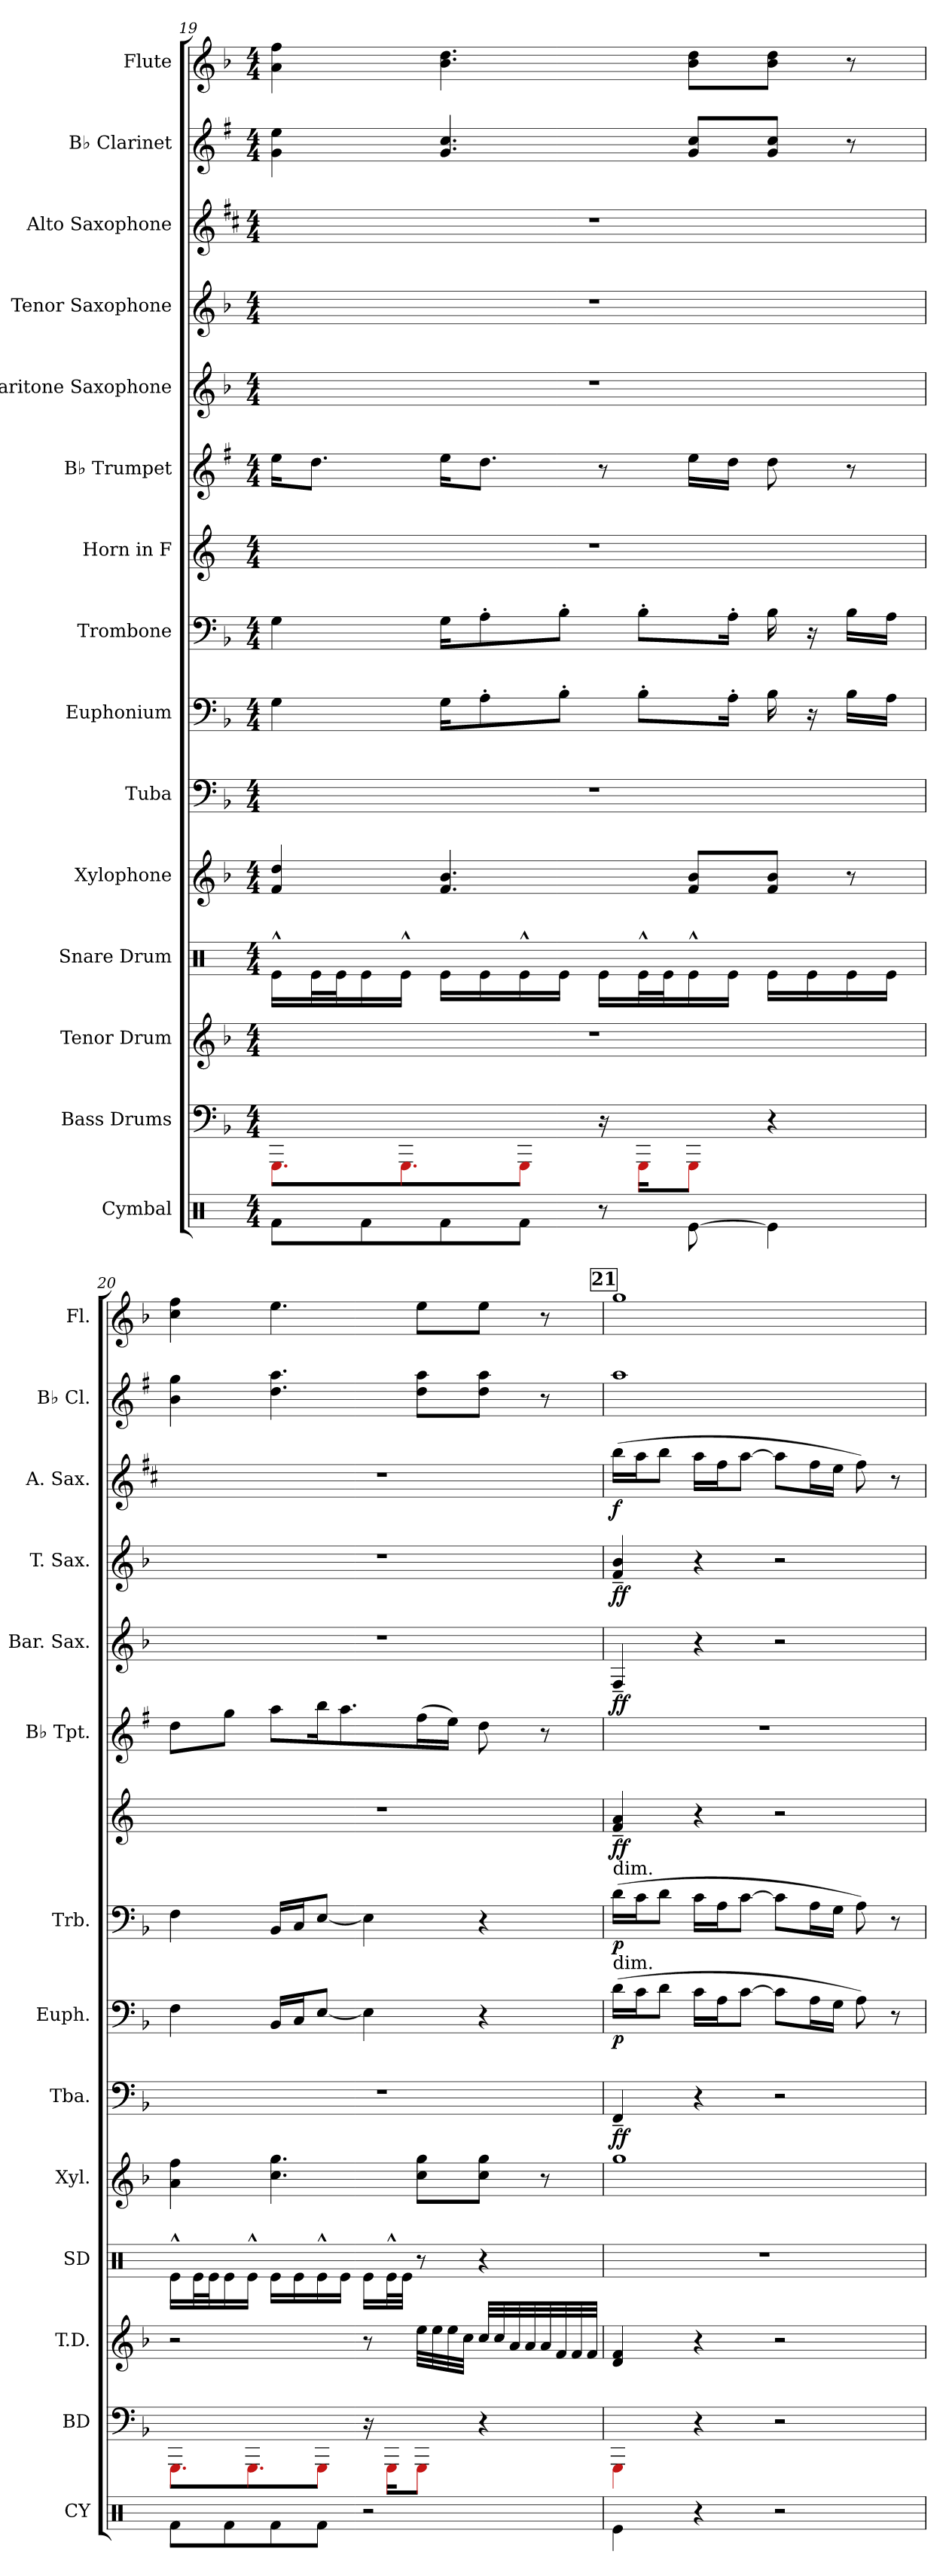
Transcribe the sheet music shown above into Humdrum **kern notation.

**kern	**kern	**kern	**kern	**kern	**kern	**dynam	**kern	**dynam	**kern	**dynam	**kern	**dynam	**kern	**kern	**dynam	**kern	**dynam	**kern	**dynam	**kern	**kern
*part15	*part14	*part13	*part12	*part11	*part10	*part10	*part9	*part9	*part8	*part8	*part7	*part7	*part6	*part5	*part5	*part4	*part4	*part3	*part3	*part2	*part1
*staff15	*staff14	*staff13	*staff12	*staff11	*staff10	*staff10	*staff9	*staff9	*staff8	*staff8	*staff7	*staff7	*staff6	*staff5	*staff5	*staff4	*staff4	*staff3	*staff3	*staff2	*staff1
*I"Cymbal	*I"Bass Drums	*I"Tenor Drum	*I"Snare Drum	*I"Xylophone	*I"Tuba	*	*I"Euphonium	*	*I"Trombone	*	*I"Horn in F	*	*I"B♭ Trumpet	*I"Baritone Saxophone	*	*I"Tenor Saxophone	*	*I"Alto Saxophone	*	*I"B♭ Clarinet	*I"Flute
*I'CY	*I'BD	*I'T.D.	*I'SD	*I'Xyl.	*I'Tba.	*	*I'Euph.	*	*I'Trb.	*	*	*	*I'B♭ Tpt.	*I'Bar. Sax.	*	*I'T. Sax.	*	*I'A. Sax.	*	*I'B♭ Cl.	*I'Fl.
!!LO:PB:g=z
*clefX	*clefF4	*clefG2	*clefX	*clefG2	*clefF4	*	*clefF4	*	*clefF4	*	*clefG2	*	*clefG2	*clefG2	*	*clefG2	*	*clefG2	*	*clefG2	*clefG2
*	*	*	*	*ITrd-7c-12	*	*	*	*	*	*	*ITrd4c7	*	*ITrd1c2	*ITrd12c21	*	*ITrd8c14	*	*ITrd5c9	*	*ITrd1c2	*
*k[]	*k[b-]	*k[b-]	*k[]	*k[b-]	*k[b-]	*	*k[b-]	*	*k[b-]	*	*k[b-]	*	*k[b-]	*k[b-]	*	*k[b-]	*	*k[b-]	*	*k[b-]	*k[b-]
*M4/4	*M4/4	*M4/4	*M4/4	*M4/4	*M4/4	*	*M4/4	*	*M4/4	*	*M4/4	*	*M4/4	*M4/4	*	*M4/4	*	*M4/4	*	*M4/4	*M4/4
=19	=19	=19	=19	=19	=19	=19	=19	=19	=19	=19	=19	=19	=19	=19	=19	=19	=19	=19	=19	=19	=19
8Rf\L	8.RE\L	1r	16Re^^\LL	4ff/ 4ddd/	1r	.	4G\	.	4G\	.	1r	.	16dd\KL	1r	.	1r	.	1r	.	4f\ 4dd\	4a\ 4ff\
.	.	.	32Re\L	.	.	.	.	.	.	.	.	.	8.cc\J	.	.	.	.	.	.	.	.
.	.	.	32Re\J	.	.	.	.	.	.	.	.	.	.	.	.	.	.	.	.	.	.
8Rf\	.	.	16Re\	.	.	.	.	.	.	.	.	.	.	.	.	.	.	.	.	.	.
.	8.RE\	.	16Re^^\JJ	.	.	.	.	.	.	.	.	.	.	.	.	.	.	.	.	.	.
8Rf\	.	.	16Re\LL	4.ff/ 4.bb-/	.	.	16G\KL	.	16G\KL	.	.	.	16dd\KL	.	.	.	.	.	.	4.f/ 4.b-/	4.b-\ 4.dd\
.	.	.	16Re\	.	.	.	8A'\	.	8A'\	.	.	.	8.cc\J	.	.	.	.	.	.	.	.
8Rf\J	8RE\J	.	16Re^^\	.	.	.	.	.	.	.	.	.	.	.	.	.	.	.	.	.	.
.	.	.	16Re\JJ	.	.	.	8B-'\J	.	8B-'\J	.	.	.	.	.	.	.	.	.	.	.	.
8r	16r	.	16Re\LL	.	.	.	.	.	.	.	.	.	8r	.	.	.	.	.	.	.	.
.	16RE\KL	.	32Re^^\L	.	.	.	8B-'\L	.	8B-'\L	.	.	.	.	.	.	.	.	.	.	.	.
.	.	.	32Re\J	.	.	.	.	.	.	.	.	.	.	.	.	.	.	.	.	.	.
[8Re\	8RE\J	.	16Re^^\	8ff/ 8bb-/L	.	.	.	.	.	.	.	.	16dd\LL	.	.	.	.	.	.	8f/ 8b-/L	8b-\ 8dd\L
.	.	.	16Re\JJ	.	.	.	16A'\Jk	.	16A'\Jk	.	.	.	16cc\JJ	.	.	.	.	.	.	.	.
4Re\]	4r	.	16Re\LL	8ff/ 8bb-/J	.	.	16B-\	.	16B-\	.	.	.	8cc\	.	.	.	.	.	.	8f/ 8b-/J	8b-\ 8dd\J
.	.	.	16Re\	.	.	.	16r	.	16r	.	.	.	.	.	.	.	.	.	.	.	.
.	.	.	16Re\	8r	.	.	16B-\LL	.	16B-\LL	.	.	.	8r	.	.	.	.	.	.	8r	8r
.	.	.	16Re\JJ	.	.	.	16A\JJ	.	16A\JJ	.	.	.	.	.	.	.	.	.	.	.	.
=20	=20	=20	=20	=20	=20	=20	=20	=20	=20	=20	=20	=20	=20	=20	=20	=20	=20	=20	=20	=20	=20
8Rf\L	8.RE\L	2r	16Re^^\LL	4aa\ 4fff\	1r	.	4F\	.	4F\	.	1r	.	8cc\L	1r	.	1r	.	1r	.	4a\ 4ff\	4cc\ 4ff\
.	.	.	32Re\L	.	.	.	.	.	.	.	.	.	.	.	.	.	.	.	.	.	.
.	.	.	32Re\J	.	.	.	.	.	.	.	.	.	.	.	.	.	.	.	.	.	.
8Rf\	.	.	16Re\	.	.	.	.	.	.	.	.	.	8ff\J	.	.	.	.	.	.	.	.
.	8.RE\	.	16Re^^\JJ	.	.	.	.	.	.	.	.	.	.	.	.	.	.	.	.	.	.
8Rf\	.	.	16Re\LL	4.ccc\ 4.ggg\	.	.	16BB-/LL	.	16BB-/LL	.	.	.	8gg\L	.	.	.	.	.	.	4.cc\ 4.gg\	4.ee\
.	.	.	16Re\	.	.	.	16C/J	.	16C/J	.	.	.	.	.	.	.	.	.	.	.	.
8Rf\J	8RE\J	.	16Re^^\	.	.	.	[8E/J	.	[8E/J	.	.	.	16aa\K	.	.	.	.	.	.	.	.
.	.	.	16Re\JJ	.	.	.	.	.	.	.	.	.	8.gg\	.	.	.	.	.	.	.	.
2r	16r	8r	16Re\LL	.	.	.	4E\]	.	4E\]	.	.	.	.	.	.	.	.	.	.	.	.
.	16RE\KL	.	32Re^^\L	.	.	.	.	.	.	.	.	.	.	.	.	.	.	.	.	.	.
.	.	.	32Re\JJJ	.	.	.	.	.	.	.	.	.	.	.	.	.	.	.	.	.	.
.	8RE\J	32ee\LLL	8r	8ccc\ 8ggg\L	.	.	.	.	.	.	.	.	(16ee\L	.	.	.	.	.	.	8cc\ 8gg\L	8ee\L
.	.	32ee\	.	.	.	.	.	.	.	.	.	.	.	.	.	.	.	.	.	.	.
.	.	32ee\	.	.	.	.	.	.	.	.	.	.	16dd\JJ)	.	.	.	.	.	.	.	.
.	.	32cc\JJJ	.	.	.	.	.	.	.	.	.	.	.	.	.	.	.	.	.	.	.
.	4r	32cc/LLL	4r	8ccc\ 8ggg\J	.	.	4r	.	4r	.	.	.	8cc\	.	.	.	.	.	.	8cc\ 8gg\J	8ee\J
.	.	32cc/	.	.	.	.	.	.	.	.	.	.	.	.	.	.	.	.	.	.	.
.	.	32a/	.	.	.	.	.	.	.	.	.	.	.	.	.	.	.	.	.	.	.
.	.	32a/	.	.	.	.	.	.	.	.	.	.	.	.	.	.	.	.	.	.	.
.	.	32a/	.	8r	.	.	.	.	.	.	.	.	8r	.	.	.	.	.	.	8r	8r
.	.	32f/	.	.	.	.	.	.	.	.	.	.	.	.	.	.	.	.	.	.	.
.	.	32f/	.	.	.	.	.	.	.	.	.	.	.	.	.	.	.	.	.	.	.
.	.	32f/JJJ	.	.	.	.	.	.	.	.	.	.	.	.	.	.	.	.	.	.	.
!!LO:REH:place=s1:a:B:fs=14:t=21
=21	=21	=21	=21	=21	=21	=21	=21	=21	=21	=21	=21	=21	=21	=21	=21	=21	=21	=21	=21	=21	=21
!	!	!	!	!	!	!	!	!	!LO:TX:a:t=dim.	!	!	!	!	!	!	!	!	!	!	!	!
!	!	!	!	!	!	!	!LO:TX:a:t=dim.	!	!	!	!	!	!	!	!	!	!	!	!	!	!
!	!	!	!	!	!	!LO:DY:b	!	!LO:DY:b	!	!LO:DY:b	!	!LO:DY:b	!	!	!LO:DY:b	!	!LO:DY:b	!	!LO:DY:b	!	!
4Re\	4RE\	4d/ 4f/	1r	1ggg	4FF~/	ff	(16d\LL	p	(16d\LL	p	4B-/~ 4d/~	ff	1r	4FF~/	ff	4F/~ 4B-/~	ff	(16dd\LL	f	1gg	1gg
.	.	.	.	.	.	.	16c\J	.	16c\J	.	.	.	.	.	.	.	.	16cc\J	.	.	.
.	.	.	.	.	.	.	8d\J	.	8d\J	.	.	.	.	.	.	.	.	8dd\J	.	.	.
4r	4r	4r	.	.	4r	.	16c\LL	.	16c\LL	.	4r	.	.	4r	.	4r	.	16cc\LL	.	.	.
.	.	.	.	.	.	.	16A\J	.	16A\J	.	.	.	.	.	.	.	.	16a\J	.	.	.
.	.	.	.	.	.	.	[8c\J	.	[8c\J	.	.	.	.	.	.	.	.	[8cc\J	.	.	.
2r	2r	2r	.	.	2r	.	8c\L]	.	8c\L]	.	2r	.	.	2r	.	2r	.	8cc\L]	.	.	.
.	.	.	.	.	.	.	16A\L	.	16A\L	.	.	.	.	.	.	.	.	16a\L	.	.	.
.	.	.	.	.	.	.	16G\JJ	.	16G\JJ	.	.	.	.	.	.	.	.	16g\JJ	.	.	.
.	.	.	.	.	.	.	8A\)	.	8A\)	.	.	.	.	.	.	.	.	8a\)	.	.	.
.	.	.	.	.	.	.	8r	.	8r	.	.	.	.	.	.	.	.	8r	.	.	.
=	=	=	=	=	=	=	=	=	=	=	=	=	=	=	=	=	=	=	=	=	=
*-	*-	*-	*-	*-	*-	*-	*-	*-	*-	*-	*-	*-	*-	*-	*-	*-	*-	*-	*-	*-	*-
